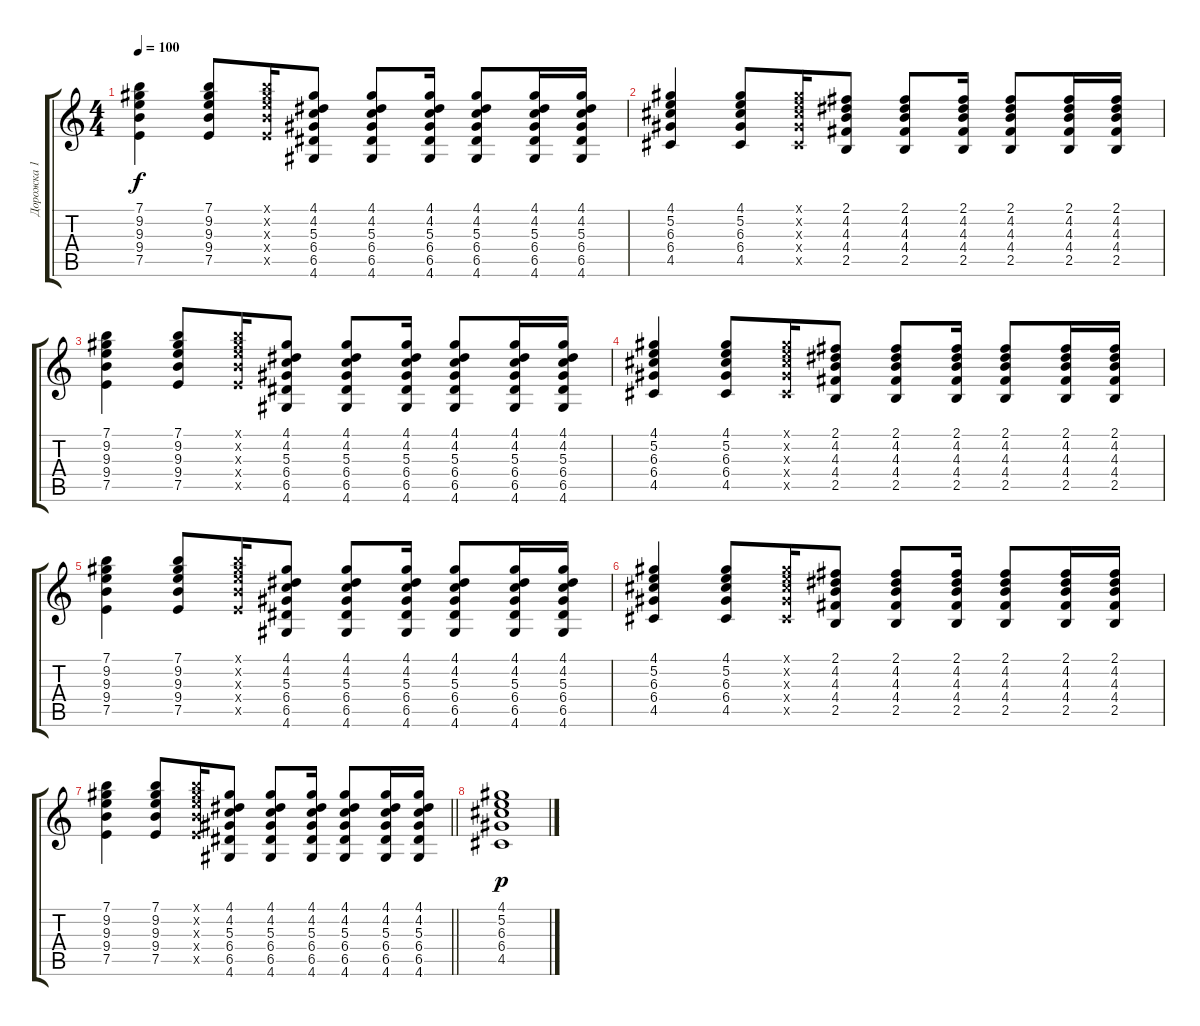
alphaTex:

\track ("Дорожка 1" "Дорожка 1") {instrument acousticguitarsteel}
\staff {score tabs}
\tuning (E4 B3 G3 D3 A2 E2) {hide}
\ts (4 4)
\tempo 100
\clef g2
\ks c
(7.1 9.2 9.3 9.4 7.5).4{dy f} (7.1 9.2 9.3 9.4 7.5).8 (7.1{x} 9.2{x} 9.3{x} 9.4{x} 7.5{x}).16 (4.1 4.2 5.3 6.4 6.5 4.6).8 (4.1 4.2 5.3 6.4 6.5 4.6).8 (4.1 4.2 5.3 6.4 6.5 4.6).16 (4.1 4.2 5.3 6.4 6.5 4.6).8 (4.1 4.2 5.3 6.4 6.5 4.6).16 (4.1 4.2 5.3 6.4 6.5 4.6).16 |
(4.1 5.2 6.3 6.4 4.5).4 (4.1 5.2 6.3 6.4 4.5).8 (4.1{x} 5.2{x} 6.3{x} 6.4{x} 4.5{x}).16 (2.1 4.2 4.3 4.4 2.5).8 (2.1 4.2 4.3 4.4 2.5).8 (2.1 4.2 4.3 4.4 2.5).16 (2.1 4.2 4.3 4.4 2.5).8 (2.1 4.2 4.3 4.4 2.5).16 (2.1 4.2 4.3 4.4 2.5).16 |
(7.1 9.2 9.3 9.4 7.5).4 (7.1 9.2 9.3 9.4 7.5).8 (7.1{x} 9.2{x} 9.3{x} 9.4{x} 7.5{x}).16 (4.1 4.2 5.3 6.4 6.5 4.6).8 (4.1 4.2 5.3 6.4 6.5 4.6).8 (4.1 4.2 5.3 6.4 6.5 4.6).16 (4.1 4.2 5.3 6.4 6.5 4.6).8 (4.1 4.2 5.3 6.4 6.5 4.6).16 (4.1 4.2 5.3 6.4 6.5 4.6).16 |
(4.1 5.2 6.3 6.4 4.5).4 (4.1 5.2 6.3 6.4 4.5).8 (4.1{x} 5.2{x} 6.3{x} 6.4{x} 4.5{x}).16 (2.1 4.2 4.3 4.4 2.5).8 (2.1 4.2 4.3 4.4 2.5).8 (2.1 4.2 4.3 4.4 2.5).16 (2.1 4.2 4.3 4.4 2.5).8 (2.1 4.2 4.3 4.4 2.5).16 (2.1 4.2 4.3 4.4 2.5).16 |
(7.1 9.2 9.3 9.4 7.5).4 (7.1 9.2 9.3 9.4 7.5).8 (7.1{x} 9.2{x} 9.3{x} 9.4{x} 7.5{x}).16 (4.1 4.2 5.3 6.4 6.5 4.6).8 (4.1 4.2 5.3 6.4 6.5 4.6).8 (4.1 4.2 5.3 6.4 6.5 4.6).16 (4.1 4.2 5.3 6.4 6.5 4.6).8 (4.1 4.2 5.3 6.4 6.5 4.6).16 (4.1 4.2 5.3 6.4 6.5 4.6).16 |
(4.1 5.2 6.3 6.4 4.5).4 (4.1 5.2 6.3 6.4 4.5).8 (4.1{x} 5.2{x} 6.3{x} 6.4{x} 4.5{x}).16 (2.1 4.2 4.3 4.4 2.5).8 (2.1 4.2 4.3 4.4 2.5).8 (2.1 4.2 4.3 4.4 2.5).16 (2.1 4.2 4.3 4.4 2.5).8 (2.1 4.2 4.3 4.4 2.5).16 (2.1 4.2 4.3 4.4 2.5).16 |
\barLineRight lightlight
(7.1 9.2 9.3 9.4 7.5).4 (7.1 9.2 9.3 9.4 7.5).8 (7.1{x} 9.2{x} 9.3{x} 9.4{x} 7.5{x}).16 (4.1 4.2 5.3 6.4 6.5 4.6).8 (4.1 4.2 5.3 6.4 6.5 4.6).8 (4.1 4.2 5.3 6.4 6.5 4.6).16 (4.1 4.2 5.3 6.4 6.5 4.6).8 (4.1 4.2 5.3 6.4 6.5 4.6).16 (4.1 4.2 5.3 6.4 6.5 4.6).16 |
(4.1 5.2 6.3 6.4 4.5).1{dy p}
